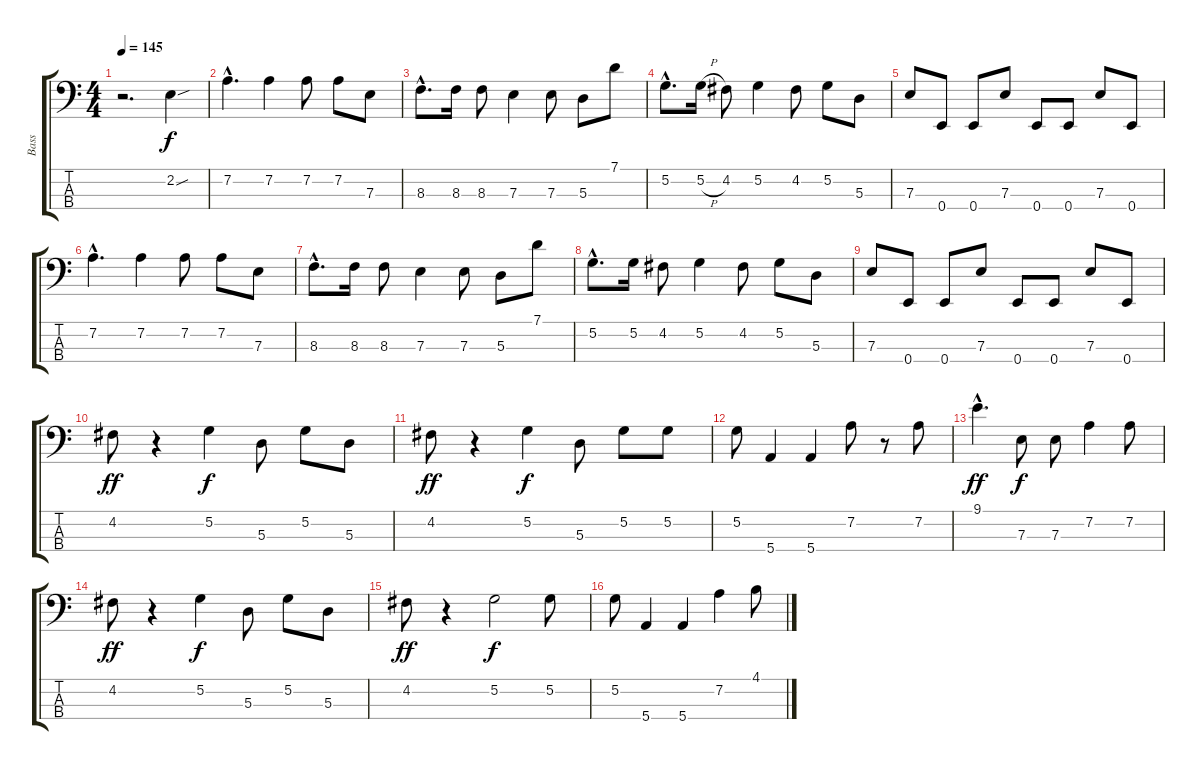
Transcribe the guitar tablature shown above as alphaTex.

\track ("Bass" "Bass") {instrument electricbasspick}
\staff {score tabs}
\tuning (G2 D2 A1 E1) {hide}
\ts (4 4)
\tempo 145
\clef f4
\ks c
r.2{d dy f} 2.2{sou}.4 |
7.2{hac}.4{d} 7.2.4 7.2.8 7.2.8 7.3.8 |
8.3{hac}.8{d} 8.3.16 8.3.8 7.3.4 7.3.8 5.3.8 7.1.8 |
5.2{hac}.8{d} 5.2{h}.16 4.2.8 5.2.4 4.2.8 5.2.8 5.3.8 |
7.3.8 0.4.8 0.4.8 7.3.8 0.4.8 0.4.8 7.3.8 0.4.8 |
7.2{hac}.4{d} 7.2.4 7.2.8 7.2.8 7.3.8 |
8.3{hac}.8{d} 8.3.16 8.3.8 7.3.4 7.3.8 5.3.8 7.1.8 |
5.2{hac}.8{d} 5.2.16 4.2.8 5.2.4 4.2.8 5.2.8 5.3.8 |
7.3.8 0.4.8 0.4.8 7.3.8 0.4.8 0.4.8 7.3.8 0.4.8 |
4.2.8{dy ff} r.4 5.2.4{dy f} 5.3.8 5.2.8 5.3.8 |
4.2.8{dy ff} r.4 5.2.4{dy f} 5.3.8 5.2.8 5.2.8 |
5.2.8 5.4.4 5.4.4 7.2.8 r.8 7.2.8 |
9.1{hac}.4{d dy ff} 7.3.8{dy f} 7.3.8 7.2.4 7.2.8 |
4.2.8{dy ff} r.4 5.2.4{dy f} 5.3.8 5.2.8 5.3.8 |
4.2.8{dy ff} r.4 5.2.2{dy f} 5.2.8 |
5.2.8 5.4.4 5.4.4 7.2.4 4.1.8
